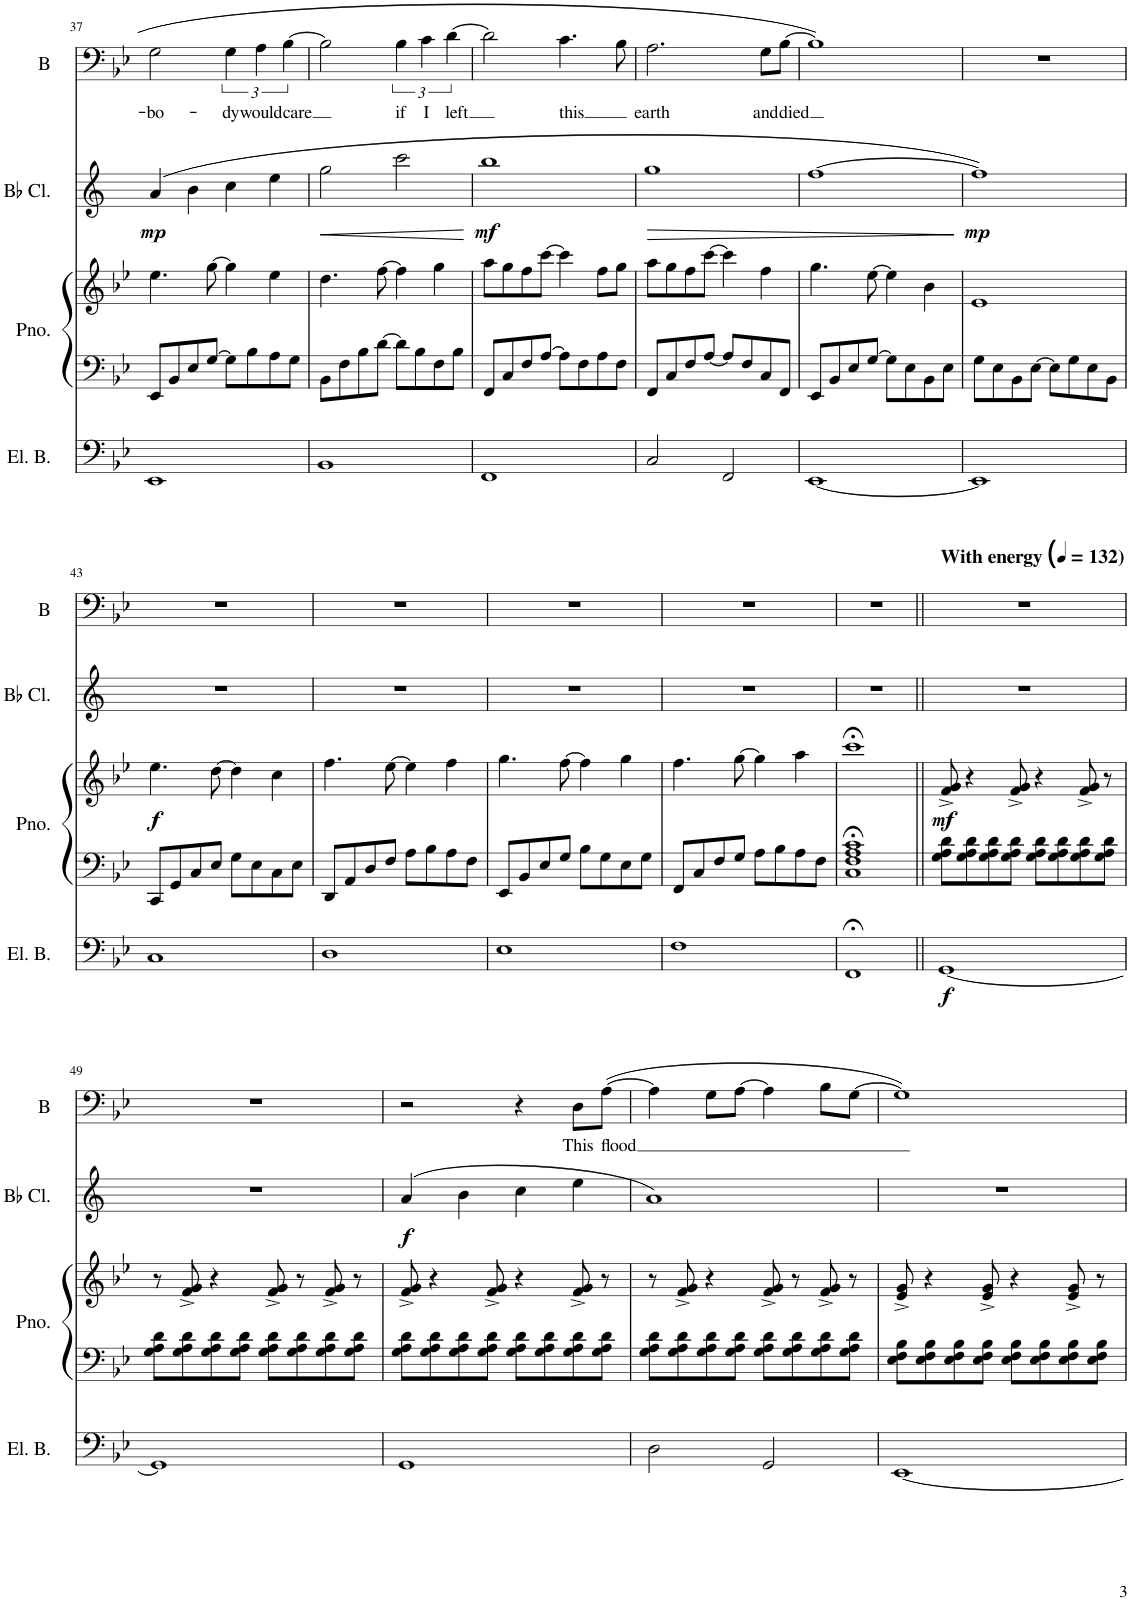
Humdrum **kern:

**kern	**dynam	**kern	**kern	**dynam	**kern	**dynam	**kern	**text
*part4	*part4	*part3	*part3	*part3	*part2	*part2	*part1	*part1
*staff5	*staff5	*staff4	*staff3	*staff3/4	*staff2	*staff2	*staff1	*staff1
*I"5-str. Electric Bass	*	*I"Piano	*	*	*I"Bb Clarinet	*	*I"Baritone	*
*I'El. B.	*	*I'Pno.	*	*	*I'Bb Cl.	*	*I'B	*
!!LO:PB:g=z
*clefF4	*	*clefF4	*clefG2	*	*clefG2	*	*clefF4	*
*Trd7c12	*	*	*	*	*Trd1c2	*	*	*
*k[b-e-]	*	*k[b-e-]	*k[b-e-]	*	*k[]	*	*k[b-e-]	*
*M4/4	*	*M4/4	*M4/4	*	*M4/4	*	*M4/4	*
=37	=37	=37	=37	=37	=37	=37	=37	=37
!	!	!	!	!	!	!LO:DY:b	!	!LO:LY:b
1EE-	.	8EE-/L	4.ee-\	.	(4a/	mp	2G\	-bo-
.	.	8BB-/	.	.	.	.	.	.
.	.	8E-/	.	.	4b\	.	.	.
.	.	[8G/J	[8gg\	.	.	.	.	.
!	!	!	!	!	!	!	!	!LO:LY:b
.	.	8G\L]	4gg\]	.	4cc\	.	6G\	-dy
.	.	8B-\	.	.	.	.	.	.
!	!	!	!	!	!	!	!	!LO:LY:b
.	.	.	.	.	.	.	6A\	would
.	.	8A\	4ee-\	.	4ee\	.	.	.
!	!	!	!	!	!	!	!	!LO:LY:b
.	.	.	.	.	.	.	[6B-\	care
.	.	8G\J	.	.	.	.	.	.
=38	=38	=38	=38	=38	=38	=38	=38	=38
!	!	!	!	!	!	!LO:HP:b	!	!
1BB-	.	8BB-\L	4.dd\	.	2gg\	<	2B-\]	.
.	.	8F\	.	.	.	.	.	.
.	.	8B-\	.	.	.	.	.	.
.	.	[8d\J	[8ff\	.	.	.	.	.
!	!	!	!	!	!	!	!	!LO:LY:b
.	.	8d\L]	4ff\]	.	2ccc\	.	6B-\	if
.	.	8B-\	.	.	.	.	.	.
!	!	!	!	!	!	!	!	!LO:LY:b
.	.	.	.	.	.	.	6c\	I
.	.	8F\	4gg\	.	.	.	.	.
!	!	!	!	!	!	!	!	!LO:LY:b
.	.	.	.	.	.	.	[6d\	left
.	.	8B-\J	.	.	.	.	.	.
.	.	.	.	.	.	[	.	.
=39	=39	=39	=39	=39	=39	=39	=39	=39
!	!	!	!	!	!	!LO:DY:b	!	!
1FF	.	8FF/L	8aa\L	.	1bb	mf	2d\]	.
.	.	8C/	8gg\	.	.	.	.	.
.	.	8F/	8ff\	.	.	.	.	.
.	.	[8A/J	[8ccc\J	.	.	.	.	.
!	!	!	!	!	!	!	!	!LO:LY:b
.	.	8A\L]	4ccc\]	.	.	.	4.c\	this
.	.	8F\	.	.	.	.	.	.
.	.	8A\	8ff\L	.	.	.	.	.
.	.	8F\J	8gg\J	.	.	.	8B-\	.
=40	=40	=40	=40	=40	=40	=40	=40	=40
!	!	!	!	!	!	!LO:HP:b	!	!LO:LY:b
2C/	.	8FF/L	8aa\L	.	1gg	>	2.A\	earth
.	.	8C/	8gg\	.	.	.	.	.
.	.	8F/	8ff\	.	.	.	.	.
.	.	[8A/J	[8ccc\J	.	.	.	.	.
2FF/	.	8A/L]	4ccc\]	.	.	.	.	.
.	.	8F/	.	.	.	.	.	.
!	!	!	!	!	!	!	!	!LO:LY:b
.	.	8C/	4ff\	.	.	.	8G\L	and
!	!	!	!	!	!	!	!	!LO:LY:b
.	.	8FF/J	.	.	.	.	[8B-\J	died
=41	=41	=41	=41	=41	=41	=41	=41	=41
[1EE-	.	8EE-/L	4.gg\	.	[1ff	.	1B-]	.
.	.	8BB-/	.	.	.	.	.	.
.	.	8E-/	.	.	.	.	.	.
.	.	[8G/J	[8ee-\	.	.	.	.	.
.	.	8G\L]	4ee-\]	.	.	.	.	.
.	.	8E-\	.	.	.	.	.	.
.	.	8BB-\	4b-\	.	.	.	.	.
.	.	8E-\J	.	.	.	.	.	.
.	.	.	.	.	.	]	.	.
=42	=42	=42	=42	=42	=42	=42	=42	=42
!	!	!	!	!	!	!LO:DY:b	!	!
1EE-]	.	8G\L	1e-	.	1ff])	mp	1r	.
.	.	8E-\	.	.	.	.	.	.
.	.	8BB-\	.	.	.	.	.	.
.	.	[8E-\J	.	.	.	.	.	.
.	.	8E-\L]	.	.	.	.	.	.
.	.	8G\	.	.	.	.	.	.
.	.	8E-\	.	.	.	.	.	.
.	.	8BB-\J	.	.	.	.	.	.
!!LO:LB:g=z
=43	=43	=43	=43	=43	=43	=43	=43	=43
!	!	!	!	!LO:DY:b	!	!	!	!
1C	.	8CC/L	4.ee-\	f	1r	.	1r	.
.	.	8GG/	.	.	.	.	.	.
.	.	8C/	.	.	.	.	.	.
.	.	8E-/J	[8dd\	.	.	.	.	.
.	.	8G\L	4dd\]	.	.	.	.	.
.	.	8E-\	.	.	.	.	.	.
.	.	8C\	4cc\	.	.	.	.	.
.	.	8E-\J	.	.	.	.	.	.
=44	=44	=44	=44	=44	=44	=44	=44	=44
1D	.	8DD/L	4.ff\	.	1r	.	1r	.
.	.	8AA/	.	.	.	.	.	.
.	.	8D/	.	.	.	.	.	.
.	.	8F/J	[8ee-\	.	.	.	.	.
.	.	8A\L	4ee-\]	.	.	.	.	.
.	.	8B-\	.	.	.	.	.	.
.	.	8A\	4ff\	.	.	.	.	.
.	.	8F\J	.	.	.	.	.	.
=45	=45	=45	=45	=45	=45	=45	=45	=45
1E-	.	8EE-/L	4.gg\	.	1r	.	1r	.
.	.	8BB-/	.	.	.	.	.	.
.	.	8E-/	.	.	.	.	.	.
.	.	8G/J	[8ff\	.	.	.	.	.
.	.	8B-\L	4ff\]	.	.	.	.	.
.	.	8G\	.	.	.	.	.	.
.	.	8E-\	4gg\	.	.	.	.	.
.	.	8G\J	.	.	.	.	.	.
=46	=46	=46	=46	=46	=46	=46	=46	=46
1F	.	8FF/L	4.ff\	.	1r	.	1r	.
.	.	8C/	.	.	.	.	.	.
.	.	8F/	.	.	.	.	.	.
.	.	8G/J	[8gg\	.	.	.	.	.
.	.	8A\L	4gg\]	.	.	.	.	.
.	.	8B-\	.	.	.	.	.	.
.	.	8A\	4aa\	.	.	.	.	.
.	.	8F\J	.	.	.	.	.	.
=47	=47	=47	=47	=47	=47	=47	=47	=47
1FF;<	.	1C;< 1F;< 1A;< 1c;<	1ccc;<	.	1r	.	1r	.
=48||	=48||	=48||	=48||	=48||	=48||	=48||	=48||	=48||
*	*	*	*	*	*	*	*MM132	*
!	!	!	!	!	!	!	!LO:TX:a:B:t=With energy	!
!	!LO:DY:b	!	!	!LO:DY:b	!	!	!	!
[1GG	f	8G\ 8A\ 8d\L	8f/^ 8g/^	mf	1r	.	1r	.
.	.	8G\ 8A\ 8d\	4r	.	.	.	.	.
.	.	8G\ 8A\ 8d\	.	.	.	.	.	.
.	.	8G\ 8A\ 8d\J	8f/^ 8g/^	.	.	.	.	.
.	.	8G\ 8A\ 8d\L	4r	.	.	.	.	.
.	.	8G\ 8A\ 8d\	.	.	.	.	.	.
.	.	8G\ 8A\ 8d\	8f/^ 8g/^	.	.	.	.	.
.	.	8G\ 8A\ 8d\J	8r	.	.	.	.	.
!!LO:LB:g=z
=49	=49	=49	=49	=49	=49	=49	=49	=49
1GG]	.	8G\ 8A\ 8d\L	8r	.	1r	.	1r	.
.	.	8G\ 8A\ 8d\	8f/^ 8g/^	.	.	.	.	.
.	.	8G\ 8A\ 8d\	4r	.	.	.	.	.
.	.	8G\ 8A\ 8d\J	.	.	.	.	.	.
.	.	8G\ 8A\ 8d\L	8f/^ 8g/^	.	.	.	.	.
.	.	8G\ 8A\ 8d\	8r	.	.	.	.	.
.	.	8G\ 8A\ 8d\	8f/^ 8g/^	.	.	.	.	.
.	.	8G\ 8A\ 8d\J	8r	.	.	.	.	.
=50	=50	=50	=50	=50	=50	=50	=50	=50
!	!	!	!	!	!	!LO:DY:b	!	!
1GG	.	8G\ 8A\ 8d\L	8f/^ 8g/^	.	(4a/	f	2r	.
.	.	8G\ 8A\ 8d\	4r	.	.	.	.	.
.	.	8G\ 8A\ 8d\	.	.	4b\	.	.	.
.	.	8G\ 8A\ 8d\J	8f/^ 8g/^	.	.	.	.	.
.	.	8G\ 8A\ 8d\L	4r	.	4cc\	.	4r	.
.	.	8G\ 8A\ 8d\	.	.	.	.	.	.
!	!	!	!	!	!	!	!	!LO:LY:b
.	.	8G\ 8A\ 8d\	8f/^ 8g/^	.	4ee\	.	8D\L	This
!	!	!	!	!	!	!	!	!LO:LY:b
.	.	8G\ 8A\ 8d\J	8r	.	.	.	([8A\J	flood
=51	=51	=51	=51	=51	=51	=51	=51	=51
2D\	.	8G\ 8A\ 8d\L	8r	.	1a)	.	4A\]	.
.	.	8G\ 8A\ 8d\	8f/^ 8g/^	.	.	.	.	.
.	.	8G\ 8A\ 8d\	4r	.	.	.	8G\L	.
.	.	8G\ 8A\ 8d\J	.	.	.	.	[8A\J	.
2GG/	.	8G\ 8A\ 8d\L	8f/^ 8g/^	.	.	.	4A\]	.
.	.	8G\ 8A\ 8d\	8r	.	.	.	.	.
.	.	8G\ 8A\ 8d\	8f/^ 8g/^	.	.	.	8B-\L	.
.	.	8G\ 8A\ 8d\J	8r	.	.	.	[8G\J	.
=52	=52	=52	=52	=52	=52	=52	=52	=52
[1EE-	.	8E-\ 8F\ 8B-\L	8e-/^ 8g/^	.	1r	.	1G])	.
.	.	8E-\ 8F\ 8B-\	4r	.	.	.	.	.
.	.	8E-\ 8F\ 8B-\	.	.	.	.	.	.
.	.	8E-\ 8F\ 8B-\J	8e-/^ 8g/^	.	.	.	.	.
.	.	8E-\ 8F\ 8B-\L	4r	.	.	.	.	.
.	.	8E-\ 8F\ 8B-\	.	.	.	.	.	.
.	.	8E-\ 8F\ 8B-\	8e-/^ 8g/^	.	.	.	.	.
.	.	8E-\ 8F\ 8B-\J	8r	.	.	.	.	.
=	=	=	=	=	=	=	=	=
*-	*-	*-	*-	*-	*-	*-	*-	*-
